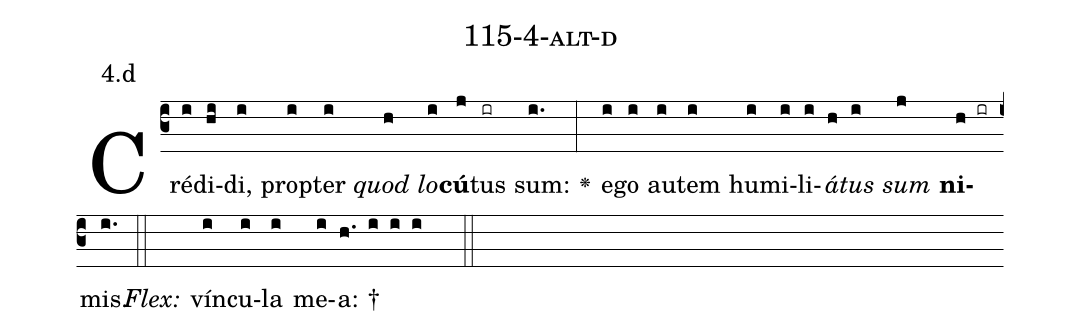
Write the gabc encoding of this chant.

name: 115-4-alt-d;
annotation: 4.d;
%%
(c3)Cré(i)di(hi)di,(i) prop(i)ter(i) <i>quod</i>(h) <i>lo</i>(i)<b>cú</b>(j)tus(ir) sum:(i.) <v>\greheightstar</v>(:) e(i)go(i) au(i)tem(i) hu(i)mi(i)li(i)<i>á</i>(h)<i>tus</i>(i) <i>sum</i>(j) <b>ni</b>(h ir)mis.(i.) (::)
<i>Flex:</i>()  vín(i)cu(i)la(i) me(i)a: †(h. i i i  ::)

%E(i) u(h) o(i) u(j) a(h) e.(i.) (::)
